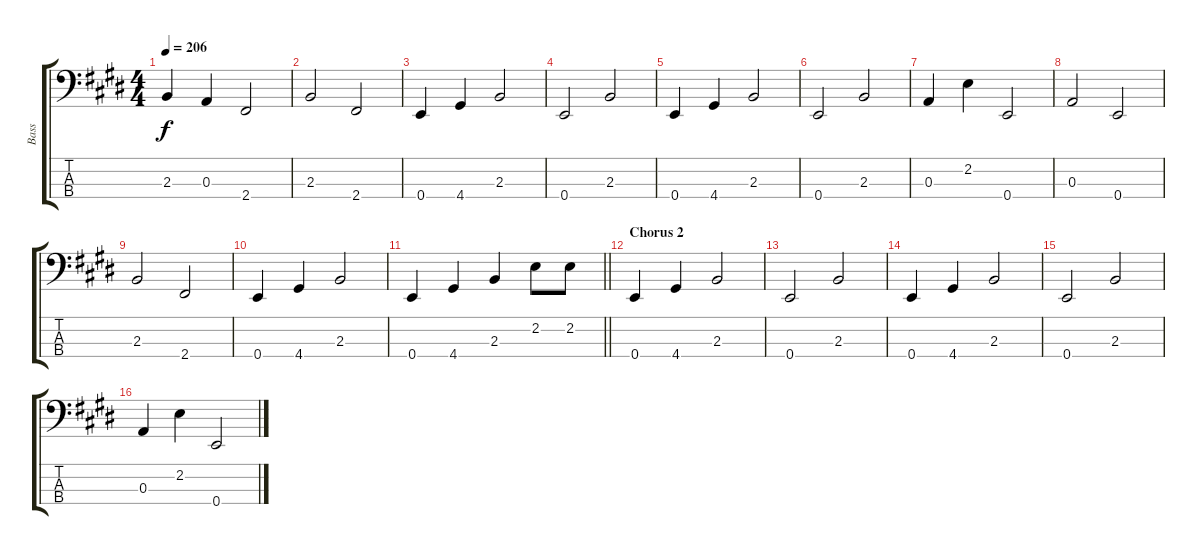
\track ("Bass" "Bass") {instrument electricbassfinger}
\staff {score tabs}
\tuning (G2 D2 A1 E1) {hide}
\ts (4 4)
\tempo 206
\clef f4
\ks e
2.3.4{dy f} 0.3.4 2.4.2 |
2.3.2 2.4.2 |
0.4.4 4.4.4 2.3.2 |
0.4.2 2.3.2 |
0.4.4 4.4.4 2.3.2 |
0.4.2 2.3.2 |
0.3.4 2.2.4 0.4.2 |
0.3.2 0.4.2 |
2.3.2 2.4.2 |
0.4.4 4.4.4 2.3.2 |
\barLineRight lightlight
0.4.4 4.4.4 2.3.4 2.2.8 2.2.8 |
\section ("" "Chorus 2")
0.4.4 4.4.4 2.3.2 |
0.4.2 2.3.2 |
0.4.4 4.4.4 2.3.2 |
0.4.2 2.3.2 |
0.3.4 2.2.4 0.4.2
